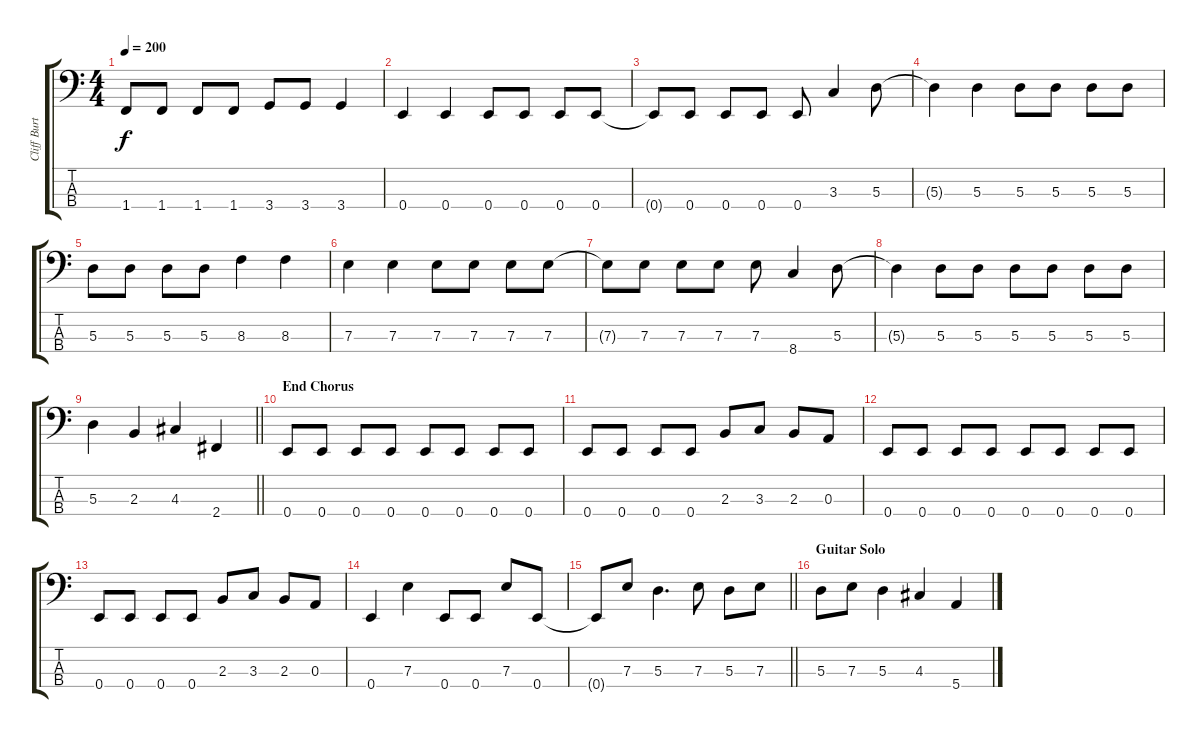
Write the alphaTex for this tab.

\track ("Cliff Burton (Bass)" "Cliff Burt") {instrument electricbasspick}
\staff {score tabs}
\tuning (G2 D2 A1 E1) {hide}
\ts (4 4)
\tempo 200
\clef f4
\ks c
1.4.8{dy f} 1.4.8 1.4.8 1.4.8 3.4.8 3.4.8 3.4.4 |
0.4.4 0.4.4 0.4.8 0.4.8 0.4.8 0.4.8 |
0.4{t}.8 0.4.8 0.4.8 0.4.8 0.4.8 3.3.4 5.3.8 |
5.3{t}.4 5.3.4 5.3.8 5.3.8 5.3.8 5.3.8 |
5.3.8 5.3.8 5.3.8 5.3.8 8.3.4 8.3.4 |
7.3.4 7.3.4 7.3.8 7.3.8 7.3.8 7.3.8 |
7.3{t}.8 7.3.8 7.3.8 7.3.8 7.3.8 8.4.4 5.3.8 |
5.3{t}.4 5.3.8 5.3.8 5.3.8 5.3.8 5.3.8 5.3.8 |
\barLineRight lightlight
5.3.4 2.3.4 4.3.4 2.4.4 |
\section ("" "End Chorus")
0.4.8 0.4.8 0.4.8 0.4.8 0.4.8 0.4.8 0.4.8 0.4.8 |
0.4.8 0.4.8 0.4.8 0.4.8 2.3.8 3.3.8 2.3.8 0.3.8 |
0.4.8 0.4.8 0.4.8 0.4.8 0.4.8 0.4.8 0.4.8 0.4.8 |
0.4.8 0.4.8 0.4.8 0.4.8 2.3.8 3.3.8 2.3.8 0.3.8 |
0.4.4 7.3.4 0.4.8 0.4.8 7.3.8 0.4.8 |
\barLineRight lightlight
0.4{t}.8 7.3.8 5.3.4{d} 7.3.8 5.3.8 7.3.8 |
\section ("" "Guitar Solo")
5.3.8 7.3.8 5.3.4 4.3.4 5.4.4
